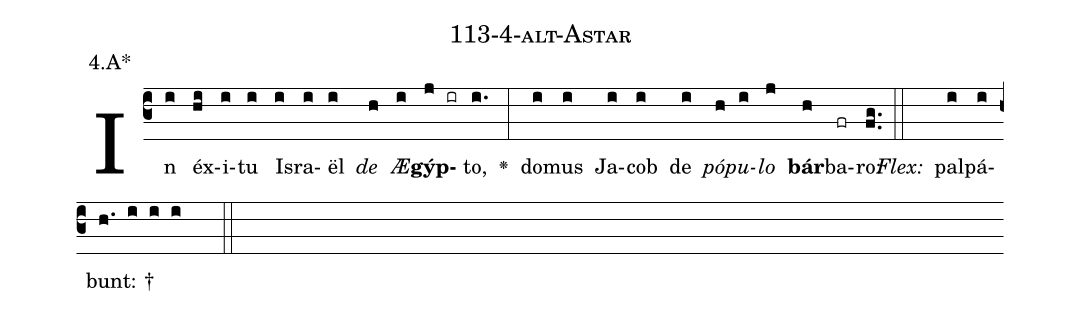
name: 113-4-alt-Astar;
annotation: 4.A*;
%%
(c3)In(i) éx(hi)i(i)tu(i) Is(i)ra(i)ël(i) <i>de</i>(h) <i>Æ</i>(i)<b>gýp</b>(j ir)to,(i.) <v>\greheightstar</v>(:) do(i)mus(i) Ja(i)cob(i) de(i) <i>pó</i>(h)<i>pu</i>(i)<i>lo</i>(j) <b>bár</b>(h)ba(fr)ro:(fg..) (::)
<i>Flex:</i>()  pal(i)pá(i)bunt: †(h. i i i  ::)

%E(i) u(h) o(i) u(j) a(h) e.(fg..) (::)
